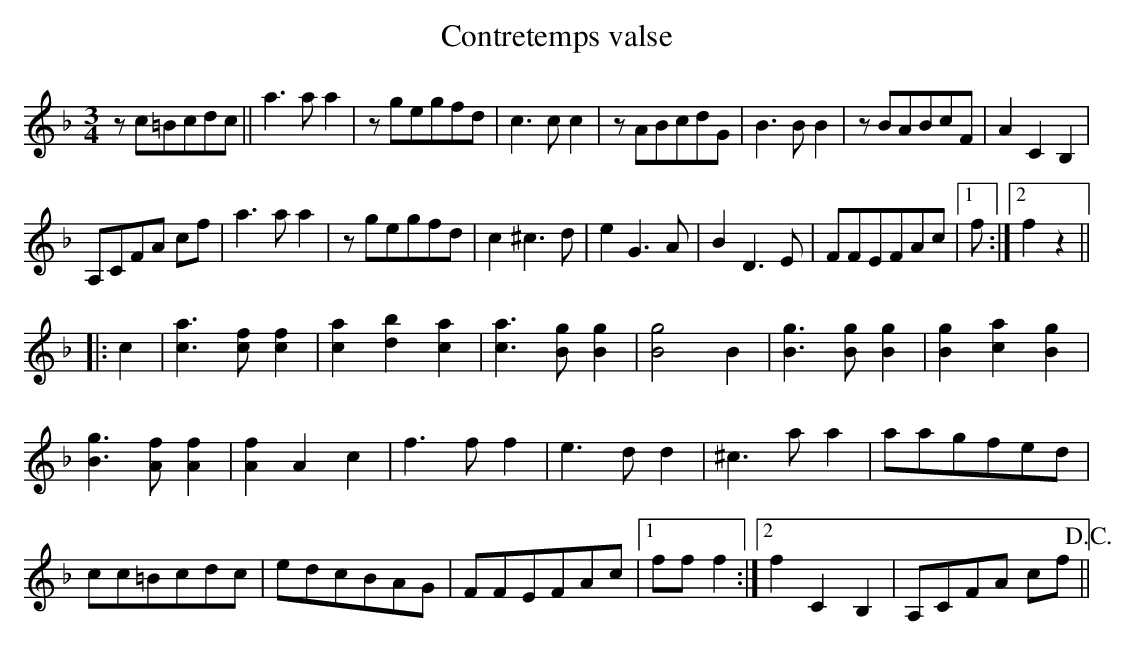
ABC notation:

X:1
T:Contretemps valse
M:3/4
L:1/8
K:F
zc=Bcdc||a3 a a2|zgegfd|c3 c c2|zABcdG|B3 B B2|zBABcF|A2 C2B,2|
A,CFA cf|a3a a2|zgegfd|c2^c3d|e2G3A|B2D3 E|FFEFAc|1 f:|2 f2z2||
|:c2|[c3a3][cf][c2f2]|[c2a2][d2b2][c2a2]|[c3a3][Bg][B2g2]|[B4g4]B2|[B3g3][Bg][B2g2]|[B2g2][c2a2][B2g2]|
[B3g3][Af][A2f2]|[A2f2]A2c2|f3ff2|e3dd2|^c3a a2|aagfed|
cc=Bcdc|edcBAG|FFEFAc|1 ff f2:|2 f2C2B,2|A,CFA cf!D.C.!||
